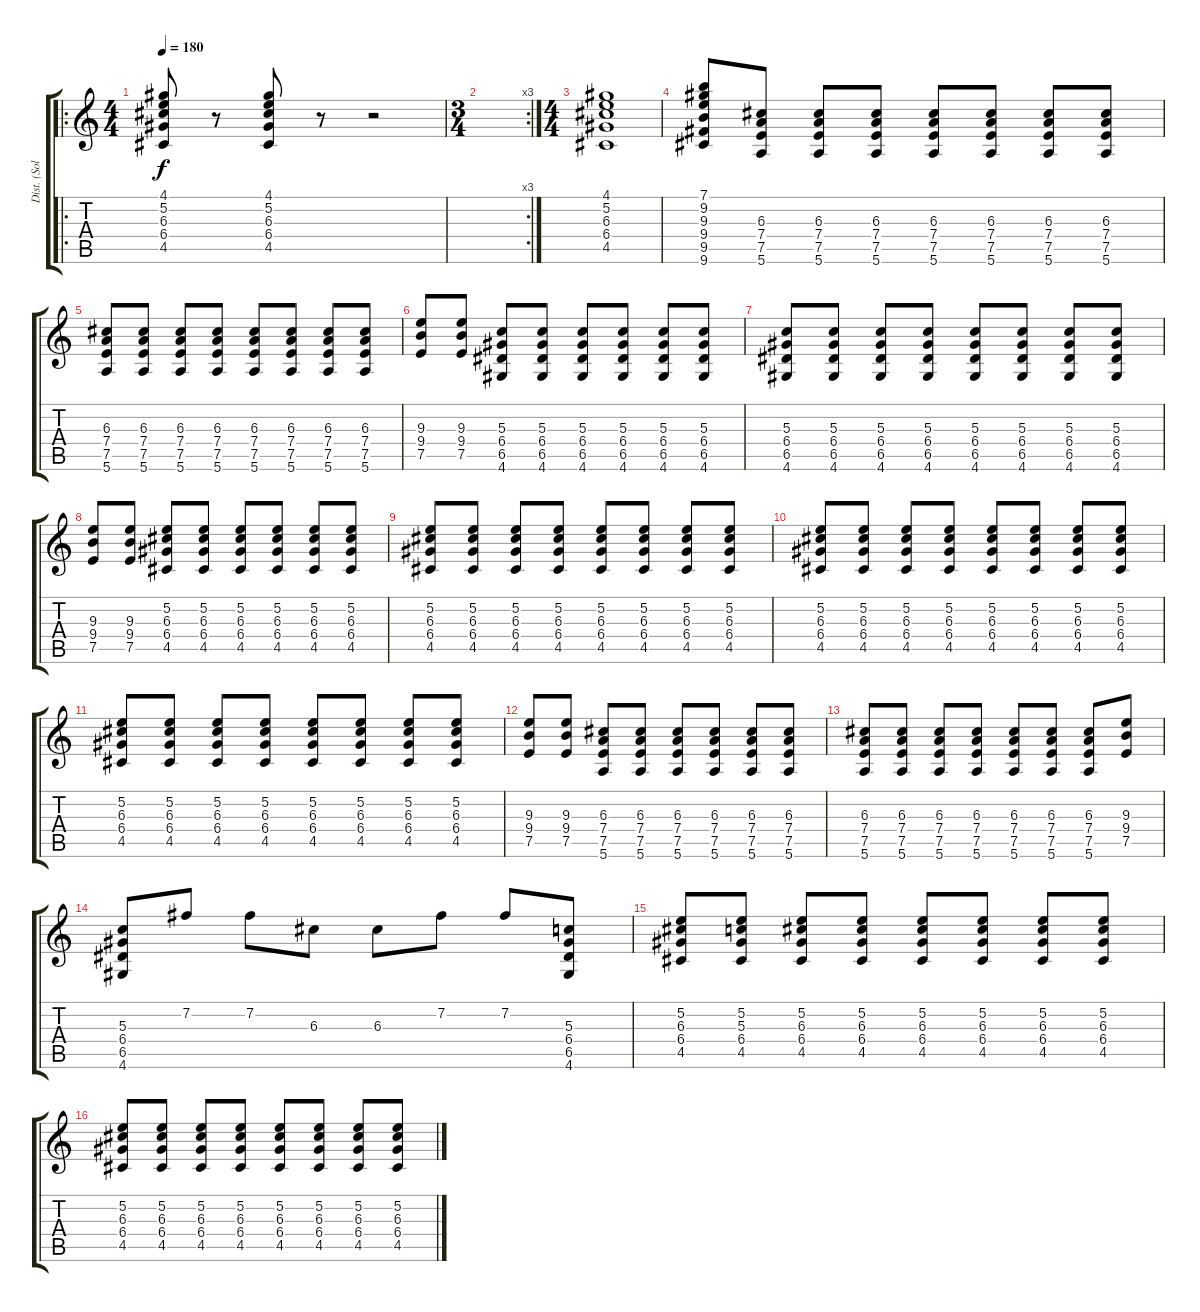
\track ("Dist. (Solo)" "Dist. (Sol") {instrument distortionguitar}
\staff {score tabs}
\tuning (E4 B3 G3 D3 A2 E2) {hide}
\ro
\ts (4 4)
\tempo 180
\clef g2
\ks c
(4.1 5.2 6.3 6.4 4.5).8{dy f} r.8 (4.1 5.2 6.3 6.4 4.5).8 r.8 r.2 |
\rc 3
\ts (3 4)
|
\ts (4 4)
(4.1 5.2 6.3 6.4 4.5).1 |
(7.1 9.2 9.3 9.4 9.5 9.6).8 (6.3 7.4 7.5 5.6).8 (6.3 7.4 7.5 5.6).8 (6.3 7.4 7.5 5.6).8 (6.3 7.4 7.5 5.6).8 (6.3 7.4 7.5 5.6).8 (6.3 7.4 7.5 5.6).8 (6.3 7.4 7.5 5.6).8 |
(6.3 7.4 7.5 5.6).8 (6.3 7.4 7.5 5.6).8 (6.3 7.4 7.5 5.6).8 (6.3 7.4 7.5 5.6).8 (6.3 7.4 7.5 5.6).8 (6.3 7.4 7.5 5.6).8 (6.3 7.4 7.5 5.6).8 (6.3 7.4 7.5 5.6).8 |
(9.3 9.4 7.5).8 (9.3 9.4 7.5).8 (5.3 6.4 6.5 4.6).8 (5.3 6.4 6.5 4.6).8 (5.3 6.4 6.5 4.6).8 (5.3 6.4 6.5 4.6).8 (5.3 6.4 6.5 4.6).8 (5.3 6.4 6.5 4.6).8 |
(5.3 6.4 6.5 4.6).8 (5.3 6.4 6.5 4.6).8 (5.3 6.4 6.5 4.6).8 (5.3 6.4 6.5 4.6).8 (5.3 6.4 6.5 4.6).8 (5.3 6.4 6.5 4.6).8 (5.3 6.4 6.5 4.6).8 (5.3 6.4 6.5 4.6).8 |
(9.3 9.4 7.5).8 (9.3 9.4 7.5).8 (5.2 6.3 6.4 4.5).8 (5.2 6.3 6.4 4.5).8 (5.2 6.3 6.4 4.5).8 (5.2 6.3 6.4 4.5).8 (5.2 6.3 6.4 4.5).8 (5.2 6.3 6.4 4.5).8 |
(5.2 6.3 6.4 4.5).8 (5.2 6.3 6.4 4.5).8 (5.2 6.3 6.4 4.5).8 (5.2 6.3 6.4 4.5).8 (5.2 6.3 6.4 4.5).8 (5.2 6.3 6.4 4.5).8 (5.2 6.3 6.4 4.5).8 (5.2 6.3 6.4 4.5).8 |
(5.2 6.3 6.4 4.5).8 (5.2 6.3 6.4 4.5).8 (5.2 6.3 6.4 4.5).8 (5.2 6.3 6.4 4.5).8 (5.2 6.3 6.4 4.5).8 (5.2 6.3 6.4 4.5).8 (5.2 6.3 6.4 4.5).8 (5.2 6.3 6.4 4.5).8 |
(5.2 6.3 6.4 4.5).8 (5.2 6.3 6.4 4.5).8 (5.2 6.3 6.4 4.5).8 (5.2 6.3 6.4 4.5).8 (5.2 6.3 6.4 4.5).8 (5.2 6.3 6.4 4.5).8 (5.2 6.3 6.4 4.5).8 (5.2 6.3 6.4 4.5).8 |
(9.3 9.4 7.5).8 (9.3 9.4 7.5).8 (6.3 7.4 7.5 5.6).8 (6.3 7.4 7.5 5.6).8 (6.3 7.4 7.5 5.6).8 (6.3 7.4 7.5 5.6).8 (6.3 7.4 7.5 5.6).8 (6.3 7.4 7.5 5.6).8 |
(6.3 7.4 7.5 5.6).8 (6.3 7.4 7.5 5.6).8 (6.3 7.4 7.5 5.6).8 (6.3 7.4 7.5 5.6).8 (6.3 7.4 7.5 5.6).8 (6.3 7.4 7.5 5.6).8 (6.3 7.4 7.5 5.6).8 (9.3 9.4 7.5).8 |
(5.3 6.4 6.5 4.6).8 7.2.8 7.2.8 6.3.8 6.3.8 7.2.8 7.2.8 (5.3 6.4 6.5 4.6).8 |
(5.2 6.3 6.4 4.5).8 (5.2 5.3 6.4 4.5).8 (5.2 6.3 6.4 4.5).8 (5.2 6.3 6.4 4.5).8 (5.2 6.3 6.4 4.5).8 (5.2 6.3 6.4 4.5).8 (5.2 6.3 6.4 4.5).8 (5.2 6.3 6.4 4.5).8 |
(5.2 6.3 6.4 4.5).8 (5.2 6.3 6.4 4.5).8 (5.2 6.3 6.4 4.5).8 (5.2 6.3 6.4 4.5).8 (5.2 6.3 6.4 4.5).8 (5.2 6.3 6.4 4.5).8 (5.2 6.3 6.4 4.5).8 (5.2 6.3 6.4 4.5).8
